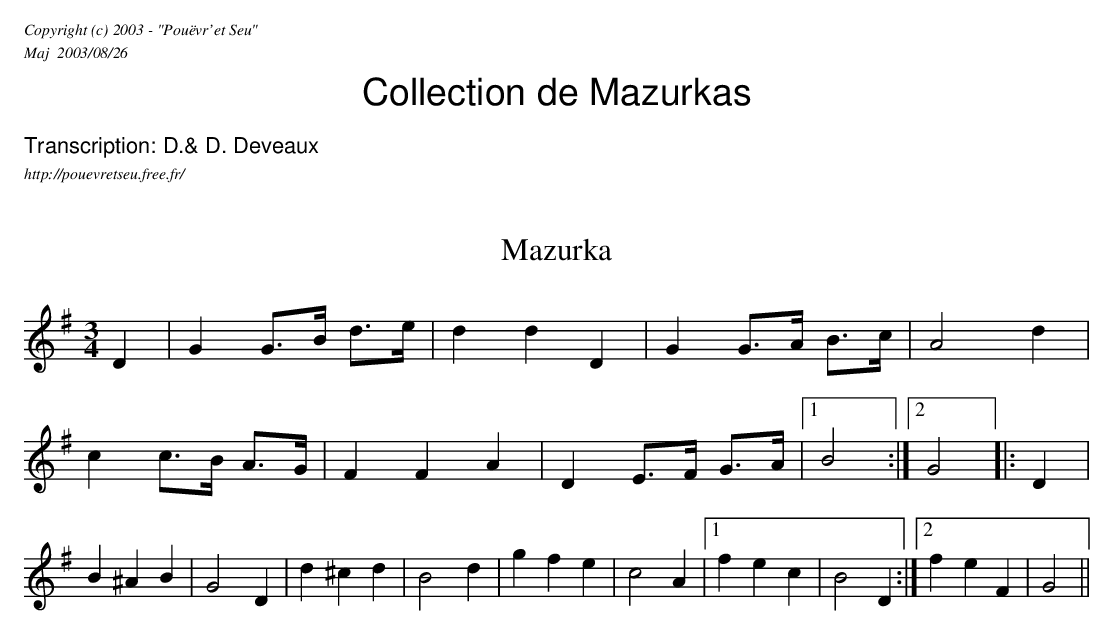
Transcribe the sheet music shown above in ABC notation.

X:1
T: Mazurka
M: 3/4
K: G
D2 | G2G>B d>e | d2d2D2 | G2G>A B>c | A4d2 | \
c2c>B A>G | F2F2A2 | D2E>F G>A |1B4 :|2G4 || \
|: D2 | B2^A2B2 | G4D2 | d2^c2d2 | B4d2 | g2f2e2 | c4A2\
|1 f2e2c2 | B4D2 :|2 f2e2F2 | G4 ||
